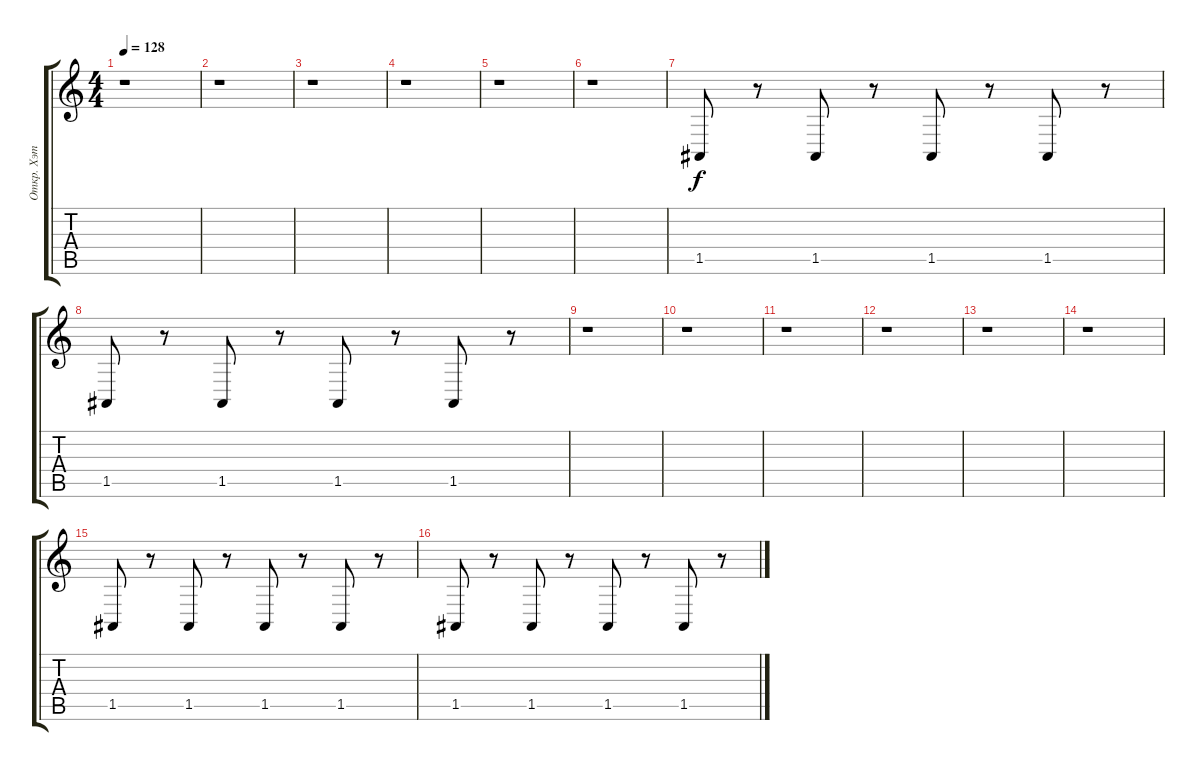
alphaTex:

\track ("Откр. Хэт" "Откр. Хэт") {instrument acousticgrandpiano}
\staff {score tabs}
\tuning (E4 B3 G3 D3 A2 E2) {hide}
\ts (4 4)
\tempo 128
\clef g2
\ks c
r.1{dy f} |
r.1 |
r.1 |
r.1 |
r.1 |
r.1 |
1.5.8 r.8 1.5.8 r.8 1.5.8 r.8 1.5.8 r.8 |
1.5.8 r.8 1.5.8 r.8 1.5.8 r.8 1.5.8 r.8 |
r.1 |
r.1 |
r.1 |
r.1 |
r.1 |
r.1 |
1.5.8 r.8 1.5.8 r.8 1.5.8 r.8 1.5.8 r.8 |
1.5.8 r.8 1.5.8 r.8 1.5.8 r.8 1.5.8 r.8
